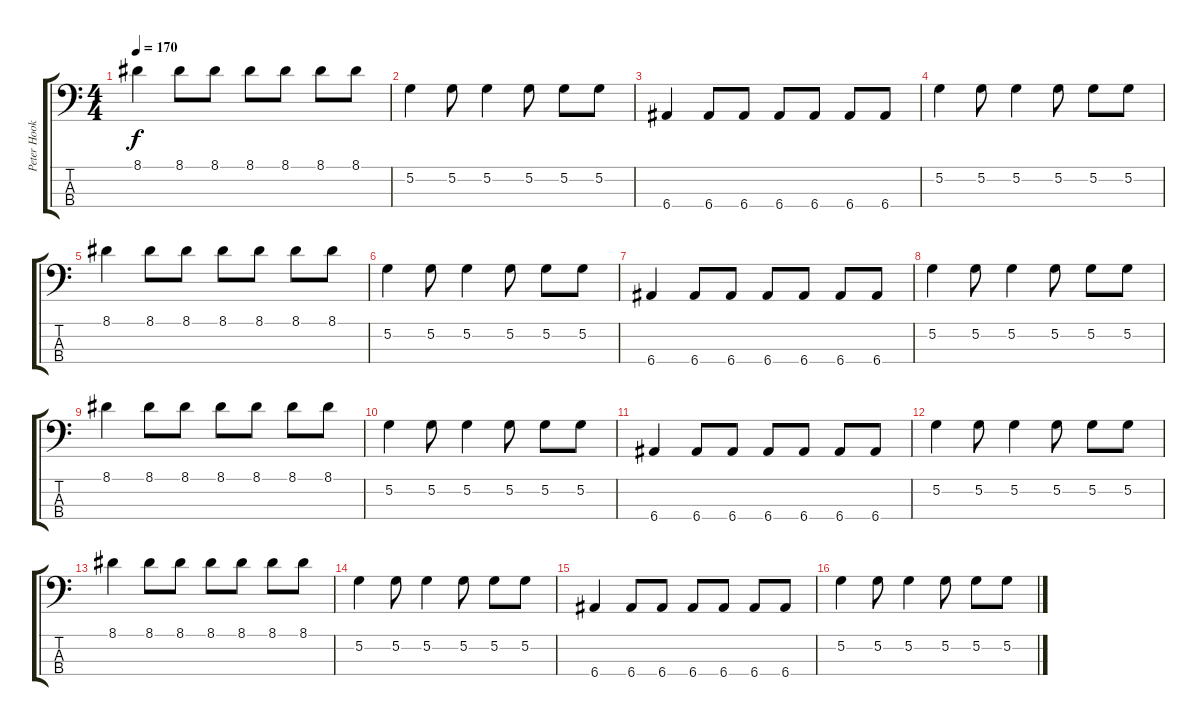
\track ("Peter Hook (Bass)" "Peter Hook") {instrument electricbasspick}
\staff {score tabs}
\tuning (G2 D2 A1 E1) {hide}
\ts (4 4)
\tempo 170
\clef f4
\ks c
8.1.4{dy f} 8.1.8 8.1.8 8.1.8 8.1.8 8.1.8 8.1.8 |
5.2.4 5.2.8 5.2.4 5.2.8 5.2.8 5.2.8 |
6.4.4 6.4.8 6.4.8 6.4.8 6.4.8 6.4.8 6.4.8 |
5.2.4 5.2.8 5.2.4 5.2.8 5.2.8 5.2.8 |
8.1.4 8.1.8 8.1.8 8.1.8 8.1.8 8.1.8 8.1.8 |
5.2.4 5.2.8 5.2.4 5.2.8 5.2.8 5.2.8 |
6.4.4 6.4.8 6.4.8 6.4.8 6.4.8 6.4.8 6.4.8 |
5.2.4 5.2.8 5.2.4 5.2.8 5.2.8 5.2.8 |
8.1.4 8.1.8 8.1.8 8.1.8 8.1.8 8.1.8 8.1.8 |
5.2.4 5.2.8 5.2.4 5.2.8 5.2.8 5.2.8 |
6.4.4 6.4.8 6.4.8 6.4.8 6.4.8 6.4.8 6.4.8 |
5.2.4 5.2.8 5.2.4 5.2.8 5.2.8 5.2.8 |
8.1.4 8.1.8 8.1.8 8.1.8 8.1.8 8.1.8 8.1.8 |
5.2.4 5.2.8 5.2.4 5.2.8 5.2.8 5.2.8 |
6.4.4 6.4.8 6.4.8 6.4.8 6.4.8 6.4.8 6.4.8 |
5.2.4 5.2.8 5.2.4 5.2.8 5.2.8 5.2.8
